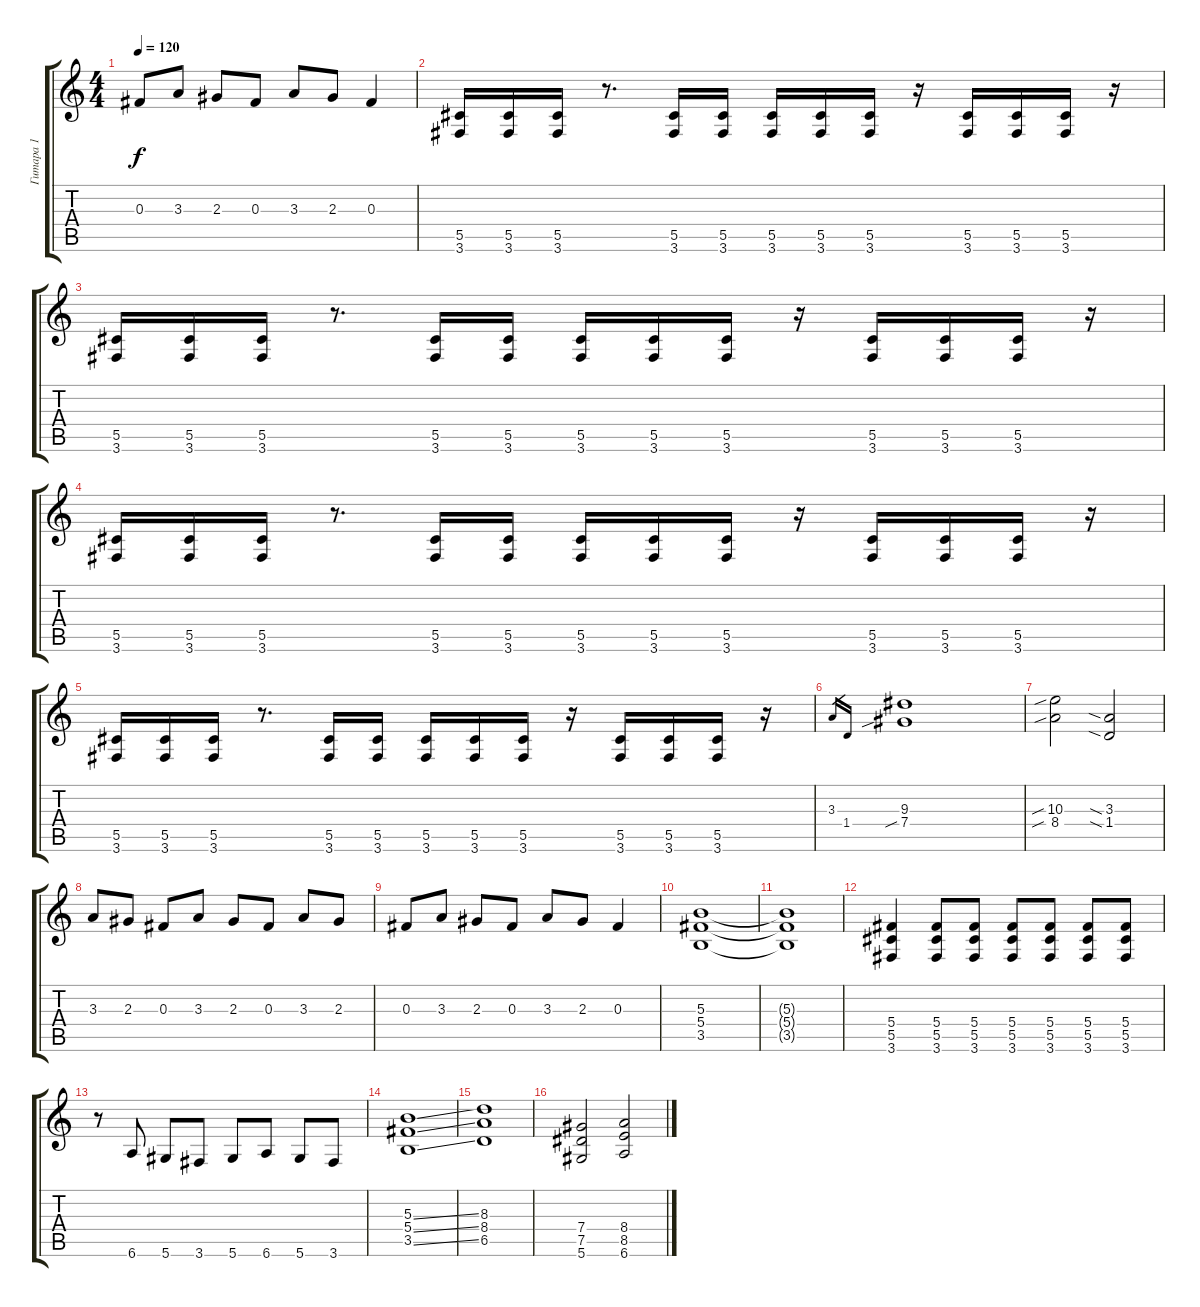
\track ("Гитара 1" "Гитара 1") {instrument overdrivenguitar}
\staff {score tabs}
\tuning (Eb4 Bb3 Gb3 Db3 Ab2 Eb2) {hide}
\ts (4 4)
\tempo 120
\clef g2
\ks c
0.3.8{dy f} 3.3.8 2.3.8 0.3.8 3.3.8 2.3.8 0.3.4 |
(5.5 3.6).16 (5.5 3.6).16 (5.5 3.6).16 r.8{d} (5.5 3.6).16 (5.5 3.6).16 (5.5 3.6).16 (5.5 3.6).16 (5.5 3.6).16 r.16 (5.5 3.6).16 (5.5 3.6).16 (5.5 3.6).16 r.16 |
(5.5 3.6).16 (5.5 3.6).16 (5.5 3.6).16 r.8{d} (5.5 3.6).16 (5.5 3.6).16 (5.5 3.6).16 (5.5 3.6).16 (5.5 3.6).16 r.16 (5.5 3.6).16 (5.5 3.6).16 (5.5 3.6).16 r.16 |
(5.5 3.6).16 (5.5 3.6).16 (5.5 3.6).16 r.8{d} (5.5 3.6).16 (5.5 3.6).16 (5.5 3.6).16 (5.5 3.6).16 (5.5 3.6).16 r.16 (5.5 3.6).16 (5.5 3.6).16 (5.5 3.6).16 r.16 |
(5.5 3.6).16 (5.5 3.6).16 (5.5 3.6).16 r.8{d} (5.5 3.6).16 (5.5 3.6).16 (5.5 3.6).16 (5.5 3.6).16 (5.5 3.6).16 r.16 (5.5 3.6).16 (5.5 3.6).16 (5.5 3.6).16 r.16 |
3.3.16{gr} 1.4.16{gr} (9.3 7.4{sib}).1 |
(10.3{sib} 8.4{sib}).2 (3.3{sia} 1.4{sia}).2 |
3.3.8 2.3.8 0.3.8 3.3.8 2.3.8 0.3.8 3.3.8 2.3.8 |
0.3.8 3.3.8 2.3.8 0.3.8 3.3.8 2.3.8 0.3.4 |
(5.3 5.4 3.5).1 |
(5.3{t} 5.4{t} 3.5{t}).1 |
(5.4 5.5 3.6).4 (5.4 5.5 3.6).8 (5.4 5.5 3.6).8 (5.4 5.5 3.6).8 (5.4 5.5 3.6).8 (5.4 5.5 3.6).8 (5.4 5.5 3.6).8 |
r.8 6.6.8 5.6.8 3.6.8 5.6.8 6.6.8 5.6.8 3.6.8 |
(5.3{ss} 5.4{ss} 3.5{ss}).1 |
(8.3 8.4 6.5).1 |
(7.4 7.5 5.6).2 (8.4 8.5 6.6).2
